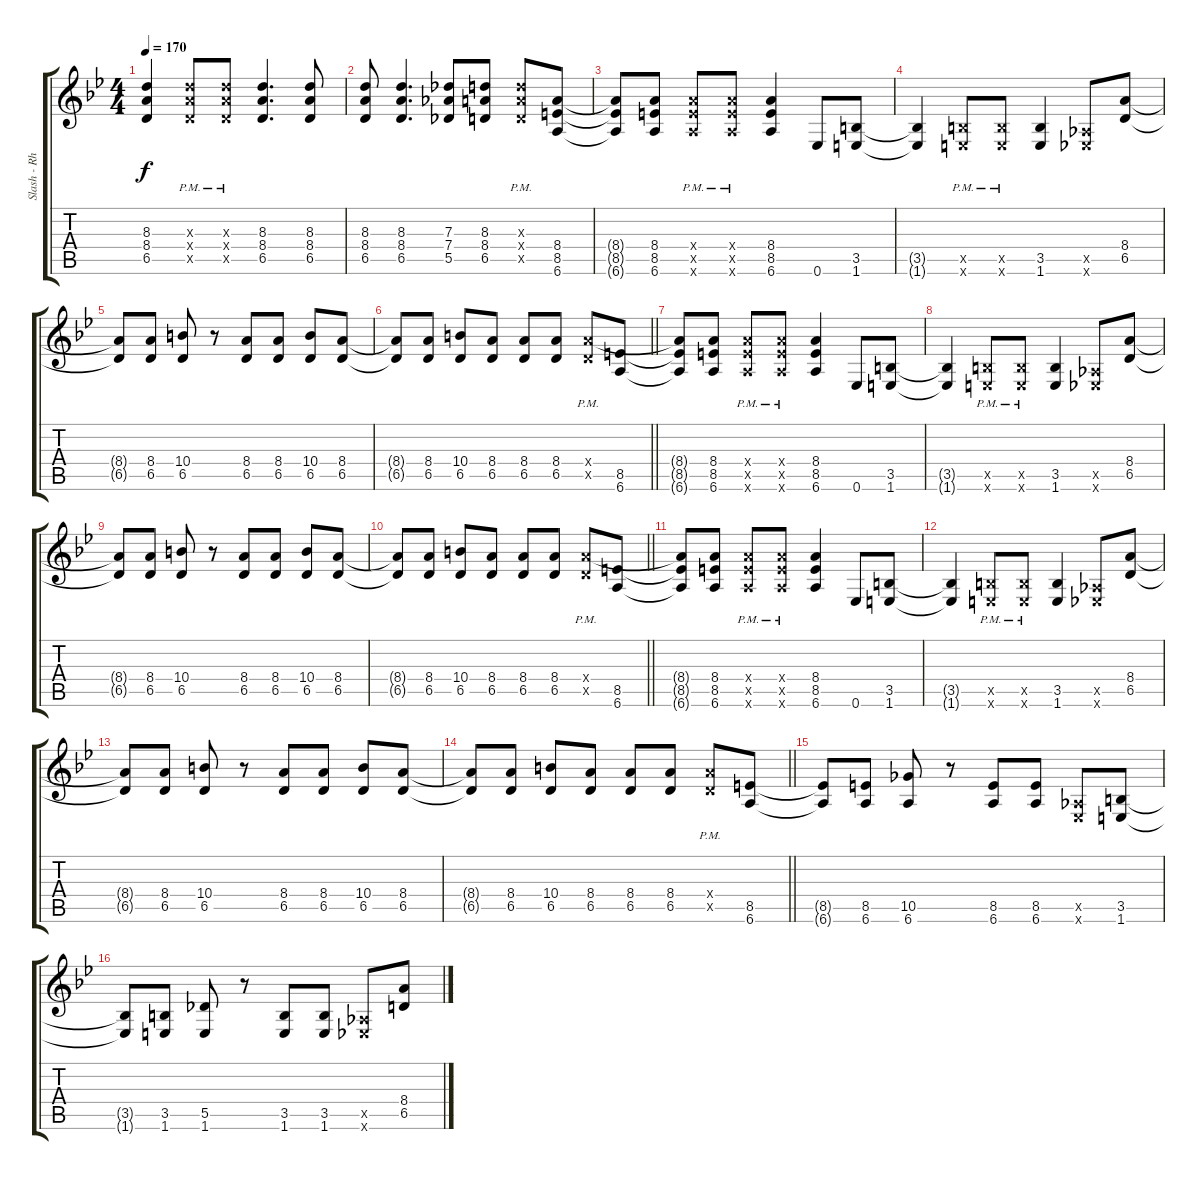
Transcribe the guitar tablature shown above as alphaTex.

\track ("Slash - Rhytm Guitar" "Slash - Rh") {instrument distortionguitar}
\staff {score tabs}
\tuning (Eb4 Bb3 Gb3 Db3 Ab2 Eb2) {hide}
\ts (4 4)
\tempo 170
\clef g2
\ks bb
(8.3{t} 8.4{t} 6.5{t}).4{dy f} (8.3{pm x} 8.4{pm x} 6.5{pm x}).8 (8.3{pm x} 8.4{pm x} 6.5{pm x}).8 (8.3 8.4 6.5).4{d} (8.3 8.4 6.5).8 |
(8.3 8.4 6.5).8 (8.3 8.4 6.5).4{d} (7.3 7.4 5.5).8 (8.3 8.4 6.5).8 (8.3{pm x} 8.4{pm x} 6.5{pm x}).8 (8.4 8.5 6.6).8 |
(8.4{t} 8.5{t} 6.6{t}).8 (8.4 8.5 6.6).8 (8.4{pm x} 8.5{pm x} 6.6{pm x}).8 (8.4{pm x} 8.5{pm x} 6.6{pm x}).8 (8.4 8.5 6.6).4 0.6.8 (3.5 1.6).8 |
(3.5{t} 1.6{t}).4 (3.5{pm x} 1.6{pm x}).8 (3.5{pm x} 1.6{pm x}).8 (3.5 1.6).4 (0.5{x} 0.6{x}).8 (8.4 6.5).8 |
(8.4{t} 6.5{t}).8 (8.4 6.5).8 (10.4 6.5).8 r.8 (8.4 6.5).8 (8.4 6.5).8 (10.4 6.5).8 (8.4 6.5).8 |
\barLineRight lightlight
(8.4{t} 6.5{t}).8 (8.4 6.5).8 (10.4 6.5).8 (8.4 6.5).8 (8.4 6.5).8 (8.4 6.5).8 (8.4{pm x} 6.5{pm x}).8 (8.5 6.6).8 |
(8.4{t} 8.5{t} 6.6{t}).8 (8.4 8.5 6.6).8 (8.4{pm x} 8.5{pm x} 6.6{pm x}).8 (8.4{pm x} 8.5{pm x} 6.6{pm x}).8 (8.4 8.5 6.6).4 0.6.8 (3.5 1.6).8 |
(3.5{t} 1.6{t}).4 (3.5{pm x} 1.6{pm x}).8 (3.5{pm x} 1.6{pm x}).8 (3.5 1.6).4 (0.5{x} 0.6{x}).8 (8.4 6.5).8 |
(8.4{t} 6.5{t}).8 (8.4 6.5).8 (10.4 6.5).8 r.8 (8.4 6.5).8 (8.4 6.5).8 (10.4 6.5).8 (8.4 6.5).8 |
\barLineRight lightlight
(8.4{t} 6.5{t}).8 (8.4 6.5).8 (10.4 6.5).8 (8.4 6.5).8 (8.4 6.5).8 (8.4 6.5).8 (8.4{pm x} 6.5{pm x}).8 (8.5 6.6).8 |
(8.4{t} 8.5{t} 6.6{t}).8 (8.4 8.5 6.6).8 (8.4{pm x} 8.5{pm x} 6.6{pm x}).8 (8.4{pm x} 8.5{pm x} 6.6{pm x}).8 (8.4 8.5 6.6).4 0.6.8 (3.5 1.6).8 |
(3.5{t} 1.6{t}).4 (3.5{pm x} 1.6{pm x}).8 (3.5{pm x} 1.6{pm x}).8 (3.5 1.6).4 (0.5{x} 0.6{x}).8 (8.4 6.5).8 |
(8.4{t} 6.5{t}).8 (8.4 6.5).8 (10.4 6.5).8 r.8 (8.4 6.5).8 (8.4 6.5).8 (10.4 6.5).8 (8.4 6.5).8 |
\barLineRight lightlight
(8.4{t} 6.5{t}).8 (8.4 6.5).8 (10.4 6.5).8 (8.4 6.5).8 (8.4 6.5).8 (8.4 6.5).8 (8.4{pm x} 6.5{pm x}).8 (8.5 6.6).8 |
(8.5{t} 6.6{t}).8 (8.5 6.6).8 (10.5 6.6).8 r.8 (8.5 6.6).8 (8.5 6.6).8 (0.5{x} 0.6{x}).8 (3.5 1.6).8 |
(3.5{t} 1.6{t}).8 (3.5 1.6).8 (5.5 1.6).8 r.8 (3.5 1.6).8 (3.5 1.6).8 (0.5{x} 0.6{x}).8 (8.4 6.5).8
